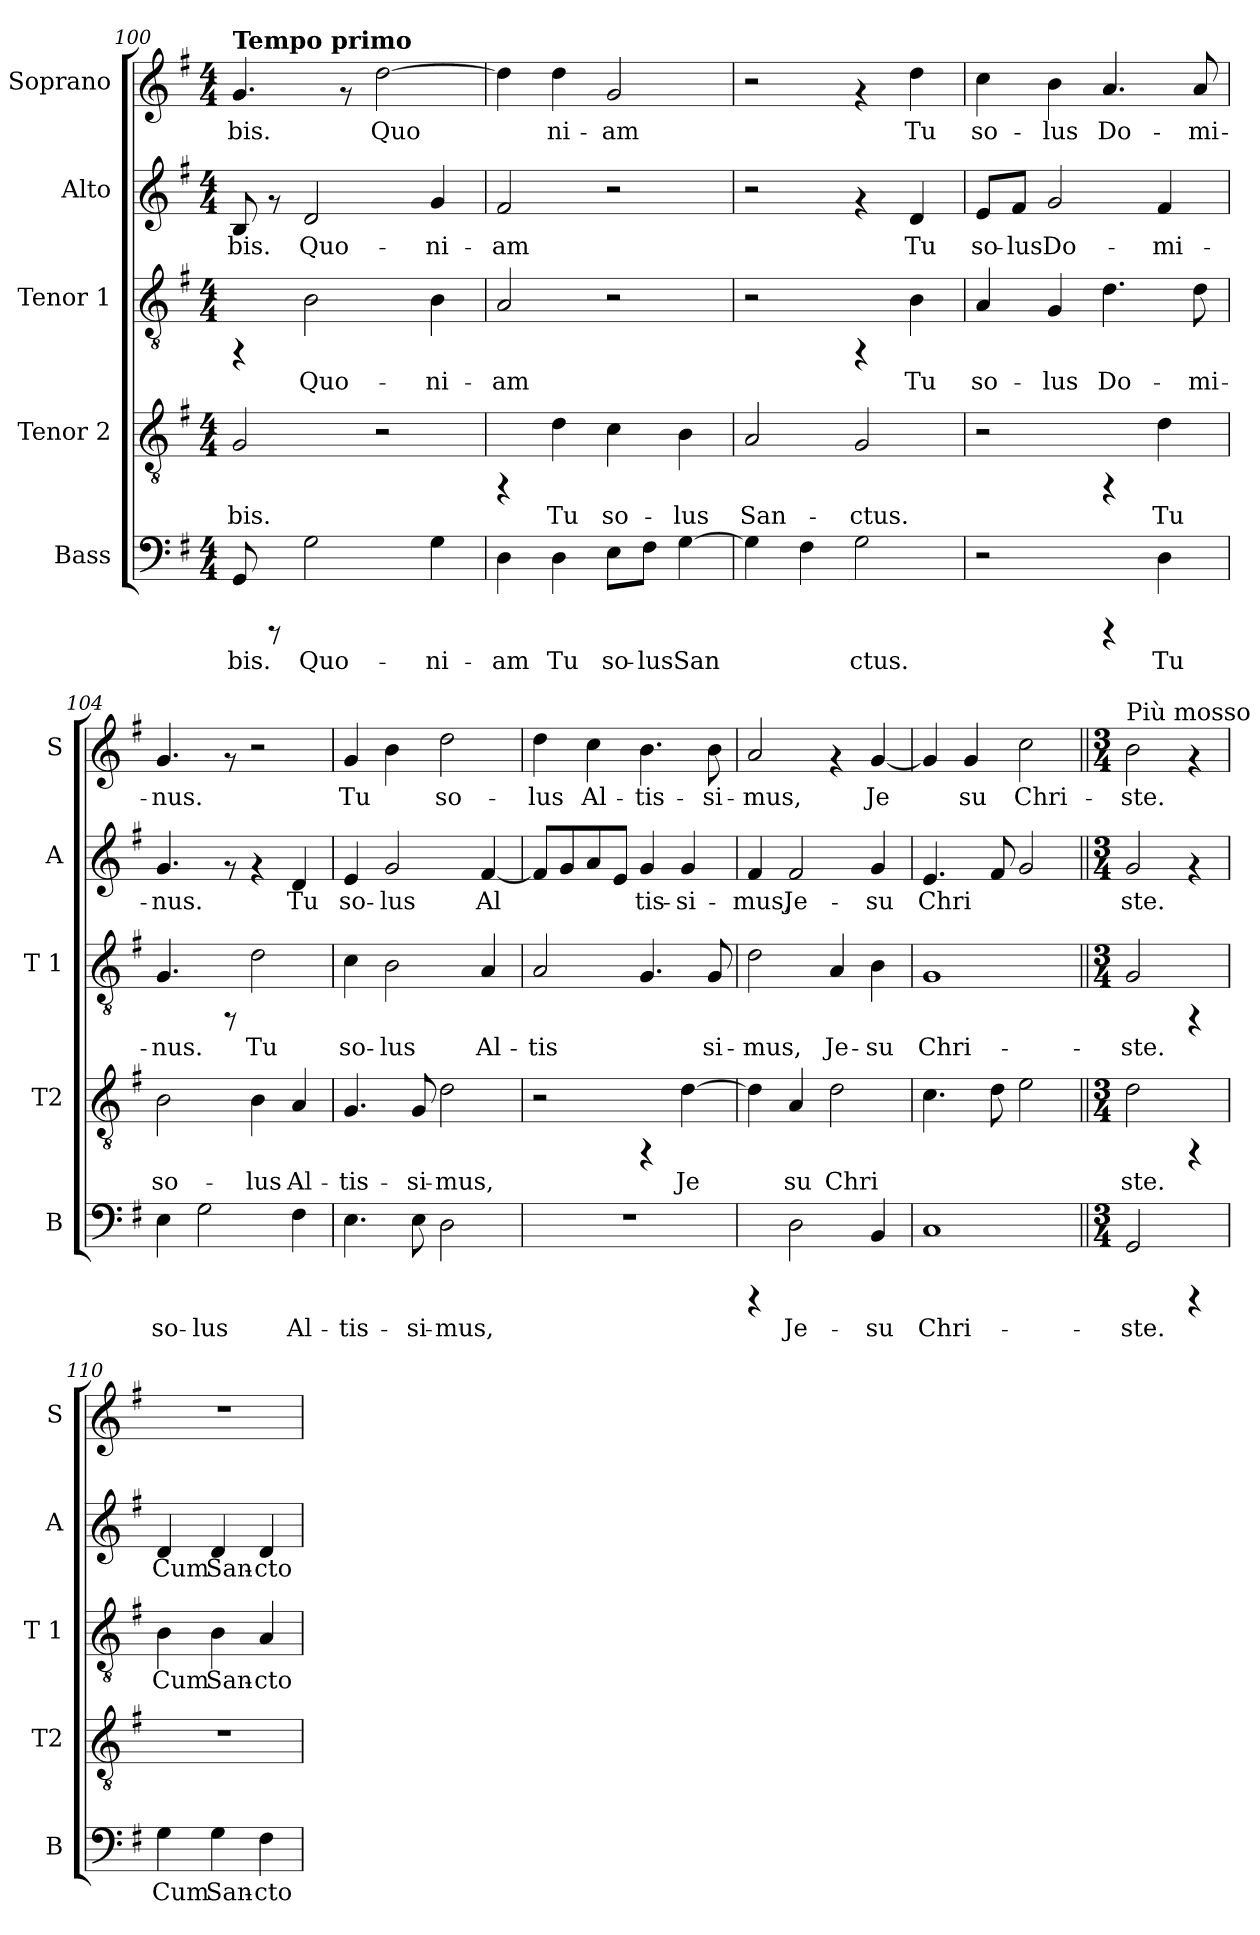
**kern	**text	**kern	**text	**kern	**text	**kern	**text	**kern	**text
*part5	*part5	*part4	*part4	*part3	*part3	*part2	*part2	*part1	*part1
*staff5	*staff5	*staff4	*staff4	*staff3	*staff3	*staff2	*staff2	*staff1	*staff1
*I"Bass	*	*I"Tenor 2	*	*I"Tenor 1	*	*I"Alto	*	*I"Soprano	*
*I'B	*	*I'T2	*	*I'T 1	*	*I'A	*	*I'S	*
*clefF4	*	*clefGv2	*	*clefGv2	*	*clefG2	*	*clefG2	*
*k[f#]	*	*k[f#]	*	*k[f#]	*	*k[f#]	*	*k[f#]	*
*G:	*	*G:	*	*G:	*	*G:	*	*G:	*
*M4/4	*	*M4/4	*	*M4/4	*	*M4/4	*	*M4/4	*
=100	=100	=100	=100	=100	=100	=100	=100	=100	=100
!	!	!	!	!	!	!	!	!LO:TX:a:B:t=Tempo primo	!
!	!LO:LY:b:cj	!	!LO:LY:b:cj	!	!	!	!LO:LY:b:cj	!	!LO:LY:b:cj
8GG/	-bis.	2G/	-bis.	4rFF	.	8B/	-bis.	4.g/	-bis.
8rCCC	.	.	.	.	.	8rf	.	.	.
!	!LO:LY:b:cj	!	!	!	!LO:LY:b:cj	!	!LO:LY:b:cj	!	!
2G\	Quo-	.	.	2B\	Quo-	2d/	Quo-	.	.
.	.	.	.	.	.	.	.	8rf	.
!	!	!	!	!	!	!	!	!	!LO:LY:b:cj
.	.	2r	.	.	.	.	.	[>2dd\	Quo-
!	!LO:LY:b:cj	!	!	!	!LO:LY:b:cj	!	!LO:LY:b:cj	!	!
4G\	-ni-	.	.	4B\	-ni-	4g/	-ni-	.	.
!!LO:PB:g=z
=101	=101	=101	=101	=101	=101	=101	=101	=101	=101
!	!LO:LY:b:cj	!	!	!	!LO:LY:b:cj	!	!LO:LY:b:cj	!	!LO:LY:b:cj
4D\	-am	4rFF	.	2A/	-am	2f#/	-am	4dd\]	--
!	!LO:LY:b:cj	!	!LO:LY:b:cj	!	!	!	!	!	!LO:LY:b:cj
4D\	Tu	4d\	Tu	.	.	.	.	4dd\	-ni-
!	!LO:LY:b:cj	!	!LO:LY:b:cj	!	!	!	!	!	!LO:LY:b:cj
8E\L	so-	4c\	so-	2r	.	2r	.	2g/	-am
!	!LO:LY:b:cj	!	!	!	!	!	!	!	!
8F#\J	-lus	.	.	.	.	.	.	.	.
!	!LO:LY:b:cj	!	!LO:LY:b:cj	!	!	!	!	!	!
[>4G\	San-	4B\	-lus	.	.	.	.	.	.
=102	=102	=102	=102	=102	=102	=102	=102	=102	=102
!	!LO:LY:b:cj	!	!LO:LY:b:cj	!	!	!	!	!	!
4G\]	--	2A/	San-	2r	.	2r	.	2r	.
!	!LO:LY:b:cj	!	!	!	!	!	!	!	!
4F#\	--	.	.	.	.	.	.	.	.
!	!LO:LY:b:cj	!	!LO:LY:b:cj	!	!	!	!	!	!
2G\	-ctus.	2G/	-ctus.	4rFF	.	4rf	.	4rf	.
!	!	!	!	!	!LO:LY:b:cj	!	!LO:LY:b:cj	!	!LO:LY:b:cj
.	.	.	.	4B\	Tu	4d/	Tu	4dd\	Tu
=103	=103	=103	=103	=103	=103	=103	=103	=103	=103
!	!	!	!	!	!LO:LY:b:cj	!	!LO:LY:b:cj	!	!LO:LY:b:cj
2r	.	2r	.	4A/	so-	8e/L	so-	4cc\	so-
!	!	!	!	!	!	!	!LO:LY:b:cj	!	!
.	.	.	.	.	.	8f#/J	-lus	.	.
!	!	!	!	!	!LO:LY:b:cj	!	!LO:LY:b:cj	!	!LO:LY:b:cj
.	.	.	.	4G/	-lus	2g/	Do-	4b\	-lus
!	!	!	!	!	!LO:LY:b:cj	!	!	!	!LO:LY:b:cj
4rCCC	.	4rFF	.	4.d\	Do-	.	.	4.a/	Do-
!	!LO:LY:b:cj	!	!LO:LY:b:cj	!	!	!	!LO:LY:b:cj	!	!
4D\	Tu	4d\	Tu	.	.	4f#/	-mi-	.	.
!	!	!	!	!	!LO:LY:b:cj	!	!	!	!LO:LY:b:cj
.	.	.	.	8d\	-mi-	.	.	8a/	-mi-
=104	=104	=104	=104	=104	=104	=104	=104	=104	=104
!	!LO:LY:b:cj	!	!LO:LY:b:cj	!	!LO:LY:b:cj	!	!LO:LY:b:cj	!	!LO:LY:b:cj
4E\	so-	2B\	so-	4.G/	-nus.	4.g/	-nus.	4.g/	-nus.
!	!LO:LY:b:cj	!	!	!	!	!	!	!	!
2G\	-lus	.	.	.	.	.	.	.	.
.	.	.	.	8rFF	.	8rf	.	8rf	.
!	!	!	!LO:LY:b:cj	!	!LO:LY:b:cj	!	!	!	!
.	.	4B\	-lus	2d\	Tu	4rf	.	2r	.
!	!LO:LY:b:cj	!	!LO:LY:b:cj	!	!	!	!LO:LY:b:cj	!	!
4F#\	Al-	4A/	Al-	.	.	4d/	Tu	.	.
=105	=105	=105	=105	=105	=105	=105	=105	=105	=105
!	!LO:LY:b:cj	!	!LO:LY:b:cj	!	!LO:LY:b:cj	!	!LO:LY:b:cj	!	!LO:LY:b:cj
4.E\	-tis-	4.G/	-tis-	4c\	so-	4e/	so-	4g/	Tu
!	!	!	!	!	!LO:LY:b:cj	!	!LO:LY:b:cj	!	!LO:LY:b:cj
.	.	.	.	2B\	-lus	2g/	-lus	4b\	.
!	!LO:LY:b:cj	!	!LO:LY:b:cj	!	!	!	!	!	!
8E\	-si-	8G/	-si-	.	.	.	.	.	.
!	!LO:LY:b:cj	!	!LO:LY:b:cj	!	!	!	!	!	!LO:LY:b:cj
2D\	-mus,	2d\	-mus,	.	.	.	.	2dd\	so-
!	!	!	!	!	!LO:LY:b:cj	!	!LO:LY:b:cj	!	!
.	.	.	.	4A/	Al-	[<4f#/	Al-	.	.
!!LO:LB:g=z
=106	=106	=106	=106	=106	=106	=106	=106	=106	=106
!	!	!	!	!	!LO:LY:b:cj	!	!LO:LY:b:cj	!	!LO:LY:b:cj
1r	.	2r	.	2A/	-tis-	8f#/L]	--	4dd\	-lus
!	!	!	!	!	!	!	!LO:LY:b:cj	!	!
.	.	.	.	.	.	8g/	--	.	.
!	!	!	!	!	!	!	!LO:LY:b:cj	!	!LO:LY:b:cj
.	.	.	.	.	.	8a/	--	4cc\	Al-
!	!	!	!	!	!	!	!LO:LY:b:cj	!	!
.	.	.	.	.	.	8e/J	--	.	.
!	!	!	!	!	!LO:LY:b:cj	!	!LO:LY:b:cj	!	!LO:LY:b:cj
.	.	4rFF	.	4.G/	--	4g/	-tis-	4.b\	-tis-
!	!	!	!LO:LY:b:cj	!	!	!	!LO:LY:b:cj	!	!
.	.	[>4d\	Je-	.	.	4g/	-si-	.	.
!	!	!	!	!	!LO:LY:b:cj	!	!	!	!LO:LY:b:cj
.	.	.	.	8G/	-si-	.	.	8b\	-si-
=107	=107	=107	=107	=107	=107	=107	=107	=107	=107
!	!	!	!LO:LY:b:cj	!	!LO:LY:b:cj	!	!LO:LY:b:cj	!	!LO:LY:b:cj
4rCCC	.	4d\]	--	2d\	-mus,	4f#/	-mus,	2a/	-mus,
!	!LO:LY:b:cj	!	!LO:LY:b:cj	!	!	!	!LO:LY:b:cj	!	!
2D\	Je-	4A/	-su	.	.	2f#/	Je-	.	.
!	!	!	!LO:LY:b:cj	!	!LO:LY:b:cj	!	!	!	!
.	.	2d\	Chri-	4A/	Je-	.	.	4rf	.
!	!LO:LY:b:cj	!	!	!	!LO:LY:b:cj	!	!LO:LY:b:cj	!	!LO:LY:b:cj
4BB/	-su	.	.	4B\	-su	4g/	-su	[<4g/	Je-
=108	=108	=108	=108	=108	=108	=108	=108	=108	=108
!	!LO:LY:b:cj	!	!LO:LY:b:cj	!	!LO:LY:b:cj	!	!LO:LY:b:cj	!	!LO:LY:b:cj
1C	Chri-	4.c\	--	1G	Chri-	4.e/	Chri-	4g/]	--
!	!	!	!	!	!	!	!	!	!LO:LY:b:cj
.	.	.	.	.	.	.	.	4g/	-su
!	!	!	!LO:LY:b:cj	!	!	!	!LO:LY:b:cj	!	!
.	.	8d\	--	.	.	8f#/	--	.	.
!	!	!	!LO:LY:b:cj	!	!	!	!LO:LY:b:cj	!	!LO:LY:b:cj
.	.	2e\	--	.	.	2g/	--	2cc\	Chri-
=109||	=109||	=109||	=109||	=109||	=109||	=109||	=109||	=109||	=109||
*M3/4	*	*M3/4	*	*M3/4	*	*M3/4	*	*M3/4	*
*	*	*	*	*	*	*	*	*MM120	*
!	!	!	!	!	!	!	!	!LO:TX:a:t=Più mosso	!
!	!LO:LY:b:cj	!	!LO:LY:b:cj	!	!LO:LY:b:cj	!	!LO:LY:b:cj	!	!LO:LY:b:cj
2GG/	-ste.	2d\	-ste.	2G/	-ste.	2g/	-ste.	2b\	-ste.
4rCCC	.	4rFF	.	4rFF	.	4rf	.	4rf	.
=110	=110	=110	=110	=110	=110	=110	=110	=110	=110
!	!LO:LY:b:cj	!	!	!	!LO:LY:b:cj	!	!LO:LY:b:cj	!	!
4G\	Cum	2.r	.	4B\	Cum	4d/	Cum	2.r	.
!	!LO:LY:b:cj	!	!	!	!LO:LY:b:cj	!	!LO:LY:b:cj	!	!
4G\	San-	.	.	4B\	San-	4d/	San-	.	.
!	!LO:LY:b:cj	!	!	!	!LO:LY:b:cj	!	!LO:LY:b:cj	!	!
4F#\	-cto	.	.	4A/	-cto	4d/	-cto	.	.
=	=	=	=	=	=	=	=	=	=
*-	*-	*-	*-	*-	*-	*-	*-	*-	*-
